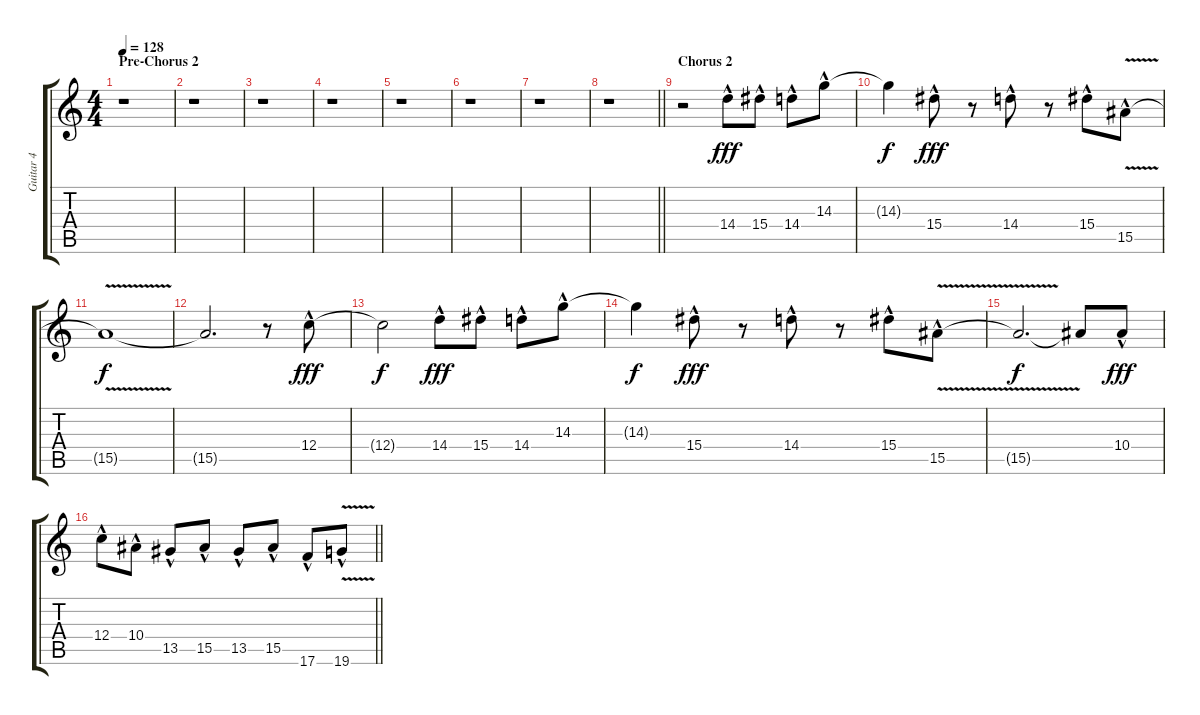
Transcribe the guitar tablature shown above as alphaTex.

\track ("Guitar 4" "Guitar 4") {instrument electricguitarjazz}
\staff {score tabs}
\tuning (D4 A3 F3 C3 G2 C2) {hide}
\ts (4 4)
\section ("" "Pre-Chorus 2")
\tempo 128
\clef g2
\ks c
r.1{dy f} |
r.1 |
r.1 |
r.1 |
r.1 |
r.1 |
r.1 |
\barLineRight lightlight
r.1 |
\section ("" "Chorus 2")
r.2 14.4{hac}.8{dy fff} 15.4{hac}.8 14.4{hac}.8 14.3{hac}.8 |
14.3{t}.4{dy f} 15.4{hac}.8{dy fff} r.8 14.4{hac}.8 r.8 15.4{hac}.8 15.5{v hac}.8 |
15.5{t}.1{dy f} |
15.5{t}.2{d} r.8 12.4{hac}.8{dy fff} |
12.4{t}.2{dy f} 14.4{hac}.8{dy fff} 15.4{hac}.8 14.4{hac}.8 14.3{hac}.8 |
14.3{t}.4{dy f} 15.4{hac}.8{dy fff} r.8 14.4{hac}.8 r.8 15.4{hac}.8 15.5{v hac}.8 |
15.5{t}.2{d dy f} 15.5{t}.8 10.4{hac}.8{dy fff} |
\barLineRight lightlight
12.4{hac}.8 10.4{hac}.8 13.5{hac}.8 15.5{hac}.8 13.5{hac}.8 15.5{hac}.8 17.6{hac}.8 19.6{v hac}.8
